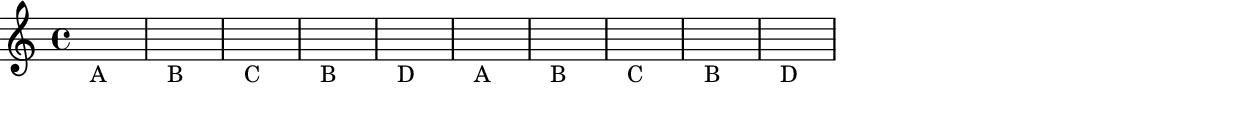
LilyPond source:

%% Generated by lilypond-book
%% Options: [exampleindent=10.16\mm,indent=0\mm,line-width=160\mm]
\include "lilypond-book-preamble.ly"


% ****************************************************************
% Start cut-&-pastable-section
% ****************************************************************

#(ly:set-option 'eps-box-padding 3.000000)



\paper {
  indent = 0\mm
  line-width = 160\mm
  % offset the left padding, also add 1mm as lilypond creates cropped
  % images with a little space on the right
  line-width = #(- line-width (* mm  3.000000) (* mm 1))
}

\layout {
  
}





% ****************************************************************
% ly snippet:
% ****************************************************************
\sourcefilename "/home/gub/NewGub/gub/target/linux-x86/src/lilypond-git.sv.gnu.org--lilypond.git-release-unstable/input/regression/repeat-volta-in-segno-end.ly"
\sourcefileline 0
\version "2.23.6"

#(ly:set-option 'warning-as-error #t)

\header {
  texidoc="This tests a @code{\\repeat volta} inside and at the end of
a @code{\\repeat segno}.  The music unfolds to ABCBD ABCBD"
}

piece = \new Voice \fixed c' {
  \repeat segno 2 {
    s1_"A"
    \repeat volta 2 {
      s1_"B"
      \alternative {
        s1_"C"
        s1_"D"
      }
    }
  }
}

\new Score { \piece }
\new Score { \unfoldRepeats \piece }



% ****************************************************************
% end ly snippet
% ****************************************************************
